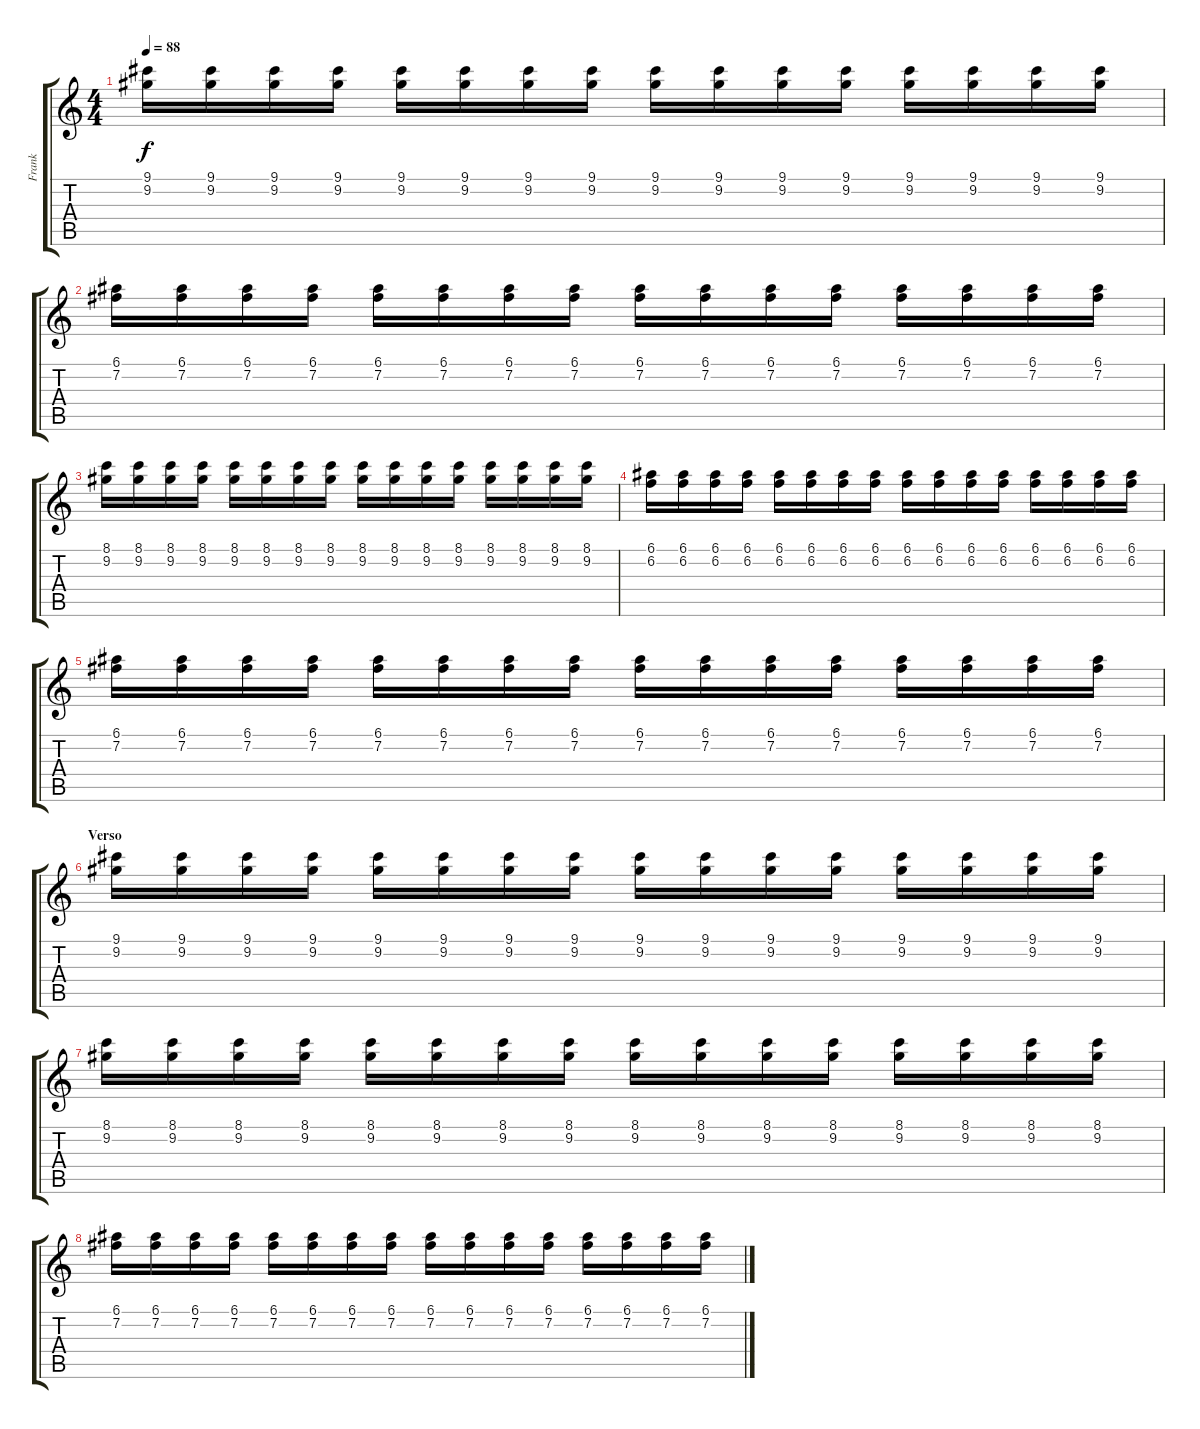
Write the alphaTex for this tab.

\track ("Frank" "Frank") {instrument acousticguitarsteel}
\staff {score tabs}
\tuning (E4 B3 G3 D3 A2 E2) {hide}
\ts (4 4)
\tempo 88
\clef g2
\ks c
(9.1 9.2).16{dy f} (9.1 9.2).16 (9.1 9.2).16 (9.1 9.2).16 (9.1 9.2).16 (9.1 9.2).16 (9.1 9.2).16 (9.1 9.2).16 (9.1 9.2).16 (9.1 9.2).16 (9.1 9.2).16 (9.1 9.2).16 (9.1 9.2).16 (9.1 9.2).16 (9.1 9.2).16 (9.1 9.2).16 |
(6.1 7.2).16 (6.1 7.2).16 (6.1 7.2).16 (6.1 7.2).16 (6.1 7.2).16 (6.1 7.2).16 (6.1 7.2).16 (6.1 7.2).16 (6.1 7.2).16 (6.1 7.2).16 (6.1 7.2).16 (6.1 7.2).16 (6.1 7.2).16 (6.1 7.2).16 (6.1 7.2).16 (6.1 7.2).16 |
(8.1 9.2).16 (8.1 9.2).16 (8.1 9.2).16 (8.1 9.2).16 (8.1 9.2).16 (8.1 9.2).16 (8.1 9.2).16 (8.1 9.2).16 (8.1 9.2).16 (8.1 9.2).16 (8.1 9.2).16 (8.1 9.2).16 (8.1 9.2).16 (8.1 9.2).16 (8.1 9.2).16 (8.1 9.2).16 |
(6.1 6.2).16 (6.1 6.2).16 (6.1 6.2).16 (6.1 6.2).16 (6.1 6.2).16 (6.1 6.2).16 (6.1 6.2).16 (6.1 6.2).16 (6.1 6.2).16 (6.1 6.2).16 (6.1 6.2).16 (6.1 6.2).16 (6.1 6.2).16 (6.1 6.2).16 (6.1 6.2).16 (6.1 6.2).16 |
(6.1 7.2).16 (6.1 7.2).16 (6.1 7.2).16 (6.1 7.2).16 (6.1 7.2).16 (6.1 7.2).16 (6.1 7.2).16 (6.1 7.2).16 (6.1 7.2).16 (6.1 7.2).16 (6.1 7.2).16 (6.1 7.2).16 (6.1 7.2).16 (6.1 7.2).16 (6.1 7.2).16 (6.1 7.2).16 |
\section ("" "Verso")
(9.1 9.2).16 (9.1 9.2).16 (9.1 9.2).16 (9.1 9.2).16 (9.1 9.2).16 (9.1 9.2).16 (9.1 9.2).16 (9.1 9.2).16 (9.1 9.2).16 (9.1 9.2).16 (9.1 9.2).16 (9.1 9.2).16 (9.1 9.2).16 (9.1 9.2).16 (9.1 9.2).16 (9.1 9.2).16 |
(8.1 9.2).16 (8.1 9.2).16 (8.1 9.2).16 (8.1 9.2).16 (8.1 9.2).16 (8.1 9.2).16 (8.1 9.2).16 (8.1 9.2).16 (8.1 9.2).16 (8.1 9.2).16 (8.1 9.2).16 (8.1 9.2).16 (8.1 9.2).16 (8.1 9.2).16 (8.1 9.2).16 (8.1 9.2).16 |
(6.1 7.2).16 (6.1 7.2).16 (6.1 7.2).16 (6.1 7.2).16 (6.1 7.2).16 (6.1 7.2).16 (6.1 7.2).16 (6.1 7.2).16 (6.1 7.2).16 (6.1 7.2).16 (6.1 7.2).16 (6.1 7.2).16 (6.1 7.2).16 (6.1 7.2).16 (6.1 7.2).16 (6.1 7.2).16
